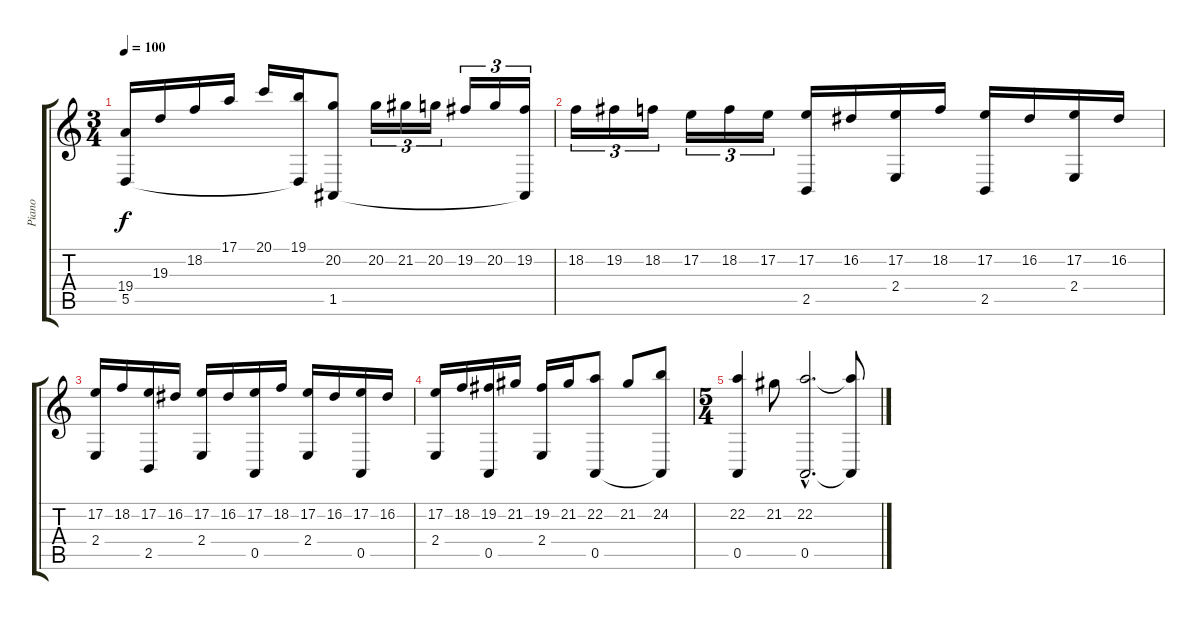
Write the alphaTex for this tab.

\track ("Piano" "Piano") {instrument brightacousticpiano}
\staff {score tabs}
\tuning (E4 B3 G3 D3 A2 E2) {hide}
\ts (3 4)
\tempo 100
\clef g2
\ks c
(19.4 5.5).16{dy f} 19.3.16 18.2.16 17.1.16 20.1.16 (19.1 5.5{t}).16 (20.2 1.5).8 20.2.16{tu (3 2)} 21.2.16{tu (3 2)} 20.2.16{tu (3 2)} 19.2.16{tu (3 2)} 20.2.16{tu (3 2)} (19.2 1.5{t}).16{tu (3 2)} |
18.2.16{tu (3 2)} 19.2.16{tu (3 2)} 18.2.16{tu (3 2)} 17.2.16{tu (3 2)} 18.2.16{tu (3 2)} 17.2.16{tu (3 2)} (17.2 2.5).16 16.2.16 (17.2 2.4).16 18.2.16 (17.2 2.5).16 16.2.16 (17.2 2.4).16 16.2.16 |
(17.2 2.4).16 18.2.16 (17.2 2.5).16 16.2.16 (17.2 2.4).16 16.2.16 (17.2 0.5).16 18.2.16 (17.2 2.4).16 16.2.16 (17.2 0.5).16 16.2.16 |
(17.2 2.4).16 18.2.16 (19.2 0.5).16 21.2.16 (19.2 2.4).16 21.2.16 (22.2 0.5).8 21.2.8 (24.2 0.5{t}).8 |
\ts (5 4)
(22.2 0.5).4 21.2.8 (22.2{hac} 0.5{hac}).2{d} (22.2{t} 0.5{t}).8
